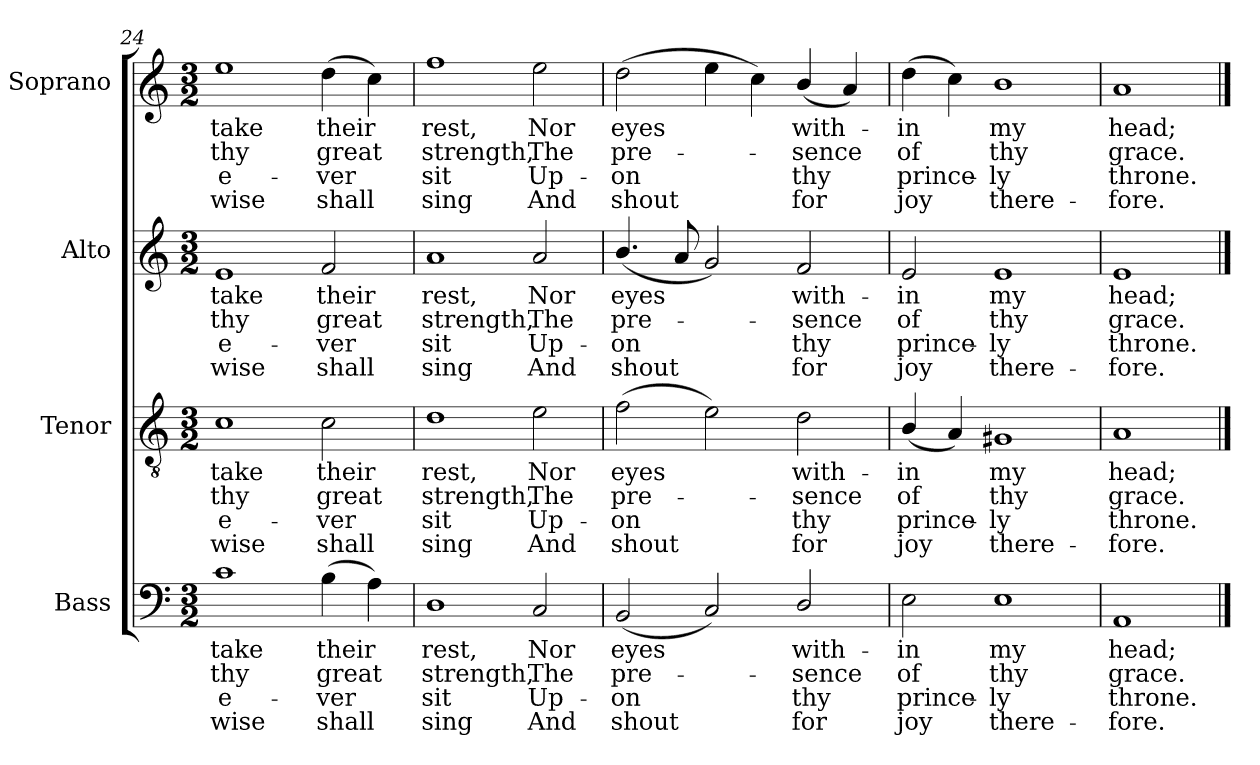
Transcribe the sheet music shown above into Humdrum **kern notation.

**kern	**text	**text	**text	**text	**kern	**text	**text	**text	**text	**kern	**text	**text	**text	**text	**kern	**text	**text	**text	**text
*part4	*part4	*part4	*part4	*part4	*part3	*part3	*part3	*part3	*part3	*part2	*part2	*part2	*part2	*part2	*part1	*part1	*part1	*part1	*part1
*staff4	*staff4	*staff4	*staff4	*staff4	*staff3	*staff3	*staff3	*staff3	*staff3	*staff2	*staff2	*staff2	*staff2	*staff2	*staff1	*staff1	*staff1	*staff1	*staff1
*I"Bass	*	*	*	*	*I"Tenor	*	*	*	*	*I"Alto	*	*	*	*	*I"Soprano	*	*	*	*
*I'B.	*	*	*	*	*I'T.	*	*	*	*	*I'A.	*	*	*	*	*I'S.	*	*	*	*
*clefF4	*	*	*	*	*clefGv2	*	*	*	*	*clefG2	*	*	*	*	*clefG2	*	*	*	*
*	*	*	*	*	*ITrd7c12	*	*	*	*	*	*	*	*	*	*	*	*	*	*
*k[]	*	*	*	*	*k[]	*	*	*	*	*k[]	*	*	*	*	*k[]	*	*	*	*
*a:	*	*	*	*	*a:	*	*	*	*	*a:	*	*	*	*	*a:	*	*	*	*
*M3/2	*	*	*	*	*M3/2	*	*	*	*	*M3/2	*	*	*	*	*M3/2	*	*	*	*
=24	=24	=24	=24	=24	=24	=24	=24	=24	=24	=24	=24	=24	=24	=24	=24	=24	=24	=24	=24
!	!LO:LY:b:color=#000000	!LO:LY:b:color=#000000	!LO:LY:b:color=#000000	!LO:LY:b:color=#000000	!	!	!	!	!	!	!	!	!	!	!	!	!	!	!
!	!	!	!	!	!	!LO:LY:b:color=#000000	!LO:LY:b:color=#000000	!LO:LY:b:color=#000000	!LO:LY:b:color=#000000	!	!	!	!	!	!	!	!	!	!
!	!	!	!	!	!	!	!	!	!	!	!LO:LY:b:color=#000000	!LO:LY:b:color=#000000	!LO:LY:b:color=#000000	!LO:LY:b:color=#000000	!	!	!	!	!
!	!	!	!	!	!	!	!	!	!	!	!	!	!	!	!	!LO:LY:b:color=#000000	!LO:LY:b:color=#000000	!LO:LY:b:color=#000000	!LO:LY:b:color=#000000
1ci	take	thy	-e-	-wise	1Ci	take	thy	-e-	-wise	1ei	take	thy	-e-	-wise	1eei	take	thy	-e-	-wise
!	!LO:LY:b:color=#000000	!LO:LY:b:color=#000000	!LO:LY:b:color=#000000	!LO:LY:b:color=#000000	!	!	!	!	!	!	!	!	!	!	!	!	!	!	!
!	!	!	!	!	!	!LO:LY:b:color=#000000	!LO:LY:b:color=#000000	!LO:LY:b:color=#000000	!LO:LY:b:color=#000000	!	!	!	!	!	!	!	!	!	!
!	!	!	!	!	!	!	!	!	!	!	!LO:LY:b:color=#000000	!LO:LY:b:color=#000000	!LO:LY:b:color=#000000	!LO:LY:b:color=#000000	!	!	!	!	!
!	!	!	!	!	!	!	!	!	!	!	!	!	!	!	!	!LO:LY:b:color=#000000	!LO:LY:b:color=#000000	!LO:LY:b:color=#000000	!LO:LY:b:color=#000000
(4Bi\	their	great	ver	shall	2Ci\	their	great	ver	shall	2fi/	their	great	ver	shall	(4ddi\	their	great	ver	shall
4Ai\)	.	.	.	.	.	.	.	.	.	.	.	.	.	.	4cci\)	.	.	.	.
=25	=25	=25	=25	=25	=25	=25	=25	=25	=25	=25	=25	=25	=25	=25	=25	=25	=25	=25	=25
!	!LO:LY:b:color=#000000	!LO:LY:b:color=#000000	!LO:LY:b:color=#000000	!LO:LY:b:color=#000000	!	!	!	!	!	!	!	!	!	!	!	!	!	!	!
!	!	!	!	!	!	!LO:LY:b:color=#000000	!LO:LY:b:color=#000000	!LO:LY:b:color=#000000	!LO:LY:b:color=#000000	!	!	!	!	!	!	!	!	!	!
!	!	!	!	!	!	!	!	!	!	!	!LO:LY:b:color=#000000	!LO:LY:b:color=#000000	!LO:LY:b:color=#000000	!LO:LY:b:color=#000000	!	!	!	!	!
!	!	!	!	!	!	!	!	!	!	!	!	!	!	!	!	!LO:LY:b:color=#000000	!LO:LY:b:color=#000000	!LO:LY:b:color=#000000	!LO:LY:b:color=#000000
1Di	rest,	strength,	sit	sing	1Di	rest,	strength,	sit	sing	1ai	rest,	strength,	sit	sing	1ffi	rest,	strength,	sit	sing
!	!LO:LY:b:color=#000000	!LO:LY:b:color=#000000	!LO:LY:b:color=#000000	!LO:LY:b:color=#000000	!	!	!	!	!	!	!	!	!	!	!	!	!	!	!
!	!	!	!	!	!	!LO:LY:b:color=#000000	!LO:LY:b:color=#000000	!LO:LY:b:color=#000000	!LO:LY:b:color=#000000	!	!	!	!	!	!	!	!	!	!
!	!	!	!	!	!	!	!	!	!	!	!LO:LY:b:color=#000000	!LO:LY:b:color=#000000	!LO:LY:b:color=#000000	!LO:LY:b:color=#000000	!	!	!	!	!
!	!	!	!	!	!	!	!	!	!	!	!	!	!	!	!	!LO:LY:b:color=#000000	!LO:LY:b:color=#000000	!LO:LY:b:color=#000000	!LO:LY:b:color=#000000
2Ci/	Nor	The	Up-	-And	2Ei\	Nor	The	Up-	-And	2ai/	Nor	The	Up-	-And	2eei\	Nor	The	Up-	-And
=26	=26	=26	=26	=26	=26	=26	=26	=26	=26	=26	=26	=26	=26	=26	=26	=26	=26	=26	=26
!	!LO:LY:b:color=#000000	!LO:LY:b:color=#000000	!LO:LY:b:color=#000000	!LO:LY:b:color=#000000	!	!	!	!	!	!	!	!	!	!	!	!	!	!	!
!	!	!	!	!	!	!LO:LY:b:color=#000000	!LO:LY:b:color=#000000	!LO:LY:b:color=#000000	!LO:LY:b:color=#000000	!	!	!	!	!	!	!	!	!	!
!	!	!	!	!	!	!	!	!	!	!	!LO:LY:b:color=#000000	!LO:LY:b:color=#000000	!LO:LY:b:color=#000000	!LO:LY:b:color=#000000	!	!	!	!	!
!	!	!	!	!	!	!	!	!	!	!	!	!	!	!	!	!LO:LY:b:color=#000000	!LO:LY:b:color=#000000	!LO:LY:b:color=#000000	!LO:LY:b:color=#000000
(2BBi/	eyes	pre-	on	shout	(2Fi\	eyes	pre-	on	shout	(4.bi/	eyes	pre-	on	shout	(2ddi\	eyes	pre-	on	shout
.	.	.	.	.	.	.	.	.	.	8ai/	.	.	.	.	.	.	.	.	.
2Ci/)	.	.	.	.	2Ei\)	.	.	.	.	2gi/)	.	.	.	.	4eei\	.	.	.	.
.	.	.	.	.	.	.	.	.	.	.	.	.	.	.	4cci\)	.	.	.	.
!	!LO:LY:b:color=#000000	!LO:LY:b:color=#000000	!LO:LY:b:color=#000000	!LO:LY:b:color=#000000	!	!	!	!	!	!	!	!	!	!	!	!	!	!	!
!	!	!	!	!	!	!LO:LY:b:color=#000000	!LO:LY:b:color=#000000	!LO:LY:b:color=#000000	!LO:LY:b:color=#000000	!	!	!	!	!	!	!	!	!	!
!	!	!	!	!	!	!	!	!	!	!	!LO:LY:b:color=#000000	!LO:LY:b:color=#000000	!LO:LY:b:color=#000000	!LO:LY:b:color=#000000	!	!	!	!	!
!	!	!	!	!	!	!	!	!	!	!	!	!	!	!	!	!LO:LY:b:color=#000000	!LO:LY:b:color=#000000	!LO:LY:b:color=#000000	!LO:LY:b:color=#000000
2Di/	with-	-sence	thy	for	2Di\	with-	-sence	thy	for	2fi/	with-	-sence	thy	for	(4bi/	with-	-sence	thy	for
.	.	.	.	.	.	.	.	.	.	.	.	.	.	.	4ai/)	.	.	.	.
=27	=27	=27	=27	=27	=27	=27	=27	=27	=27	=27	=27	=27	=27	=27	=27	=27	=27	=27	=27
!	!LO:LY:b:color=#000000	!LO:LY:b:color=#000000	!LO:LY:b:color=#000000	!LO:LY:b:color=#000000	!	!	!	!	!	!	!	!	!	!	!	!	!	!	!
!	!	!	!	!	!	!LO:LY:b:color=#000000	!LO:LY:b:color=#000000	!LO:LY:b:color=#000000	!LO:LY:b:color=#000000	!	!	!	!	!	!	!	!	!	!
!	!	!	!	!	!	!	!	!	!	!	!LO:LY:b:color=#000000	!LO:LY:b:color=#000000	!LO:LY:b:color=#000000	!LO:LY:b:color=#000000	!	!	!	!	!
!	!	!	!	!	!	!	!	!	!	!	!	!	!	!	!	!LO:LY:b:color=#000000	!LO:LY:b:color=#000000	!LO:LY:b:color=#000000	!LO:LY:b:color=#000000
2Ei\	-in	of	prince-	-joy	(4BBi/	-in	of	prince-	-joy	2ei/	-in	of	prince-	-joy	(4ddi\	-in	of	prince-	-joy
.	.	.	.	.	4AAi/)	.	.	.	.	.	.	.	.	.	4cci\)	.	.	.	.
!	!LO:LY:b:color=#000000	!LO:LY:b:color=#000000	!LO:LY:b:color=#000000	!LO:LY:b:color=#000000	!	!	!	!	!	!	!	!	!	!	!	!	!	!	!
!	!	!	!	!	!	!LO:LY:b:color=#000000	!LO:LY:b:color=#000000	!LO:LY:b:color=#000000	!LO:LY:b:color=#000000	!	!	!	!	!	!	!	!	!	!
!	!	!	!	!	!	!	!	!	!	!	!LO:LY:b:color=#000000	!LO:LY:b:color=#000000	!LO:LY:b:color=#000000	!LO:LY:b:color=#000000	!	!	!	!	!
!	!	!	!	!	!	!	!	!	!	!	!	!	!	!	!	!LO:LY:b:color=#000000	!LO:LY:b:color=#000000	!LO:LY:b:color=#000000	!LO:LY:b:color=#000000
1Ei	my	thy	ly	there-	1GG#Xi	my	thy	ly	there-	1ei	my	thy	ly	there-	1bi	my	thy	ly	there-
=28	=28	=28	=28	=28	=28	=28	=28	=28	=28	=28	=28	=28	=28	=28	=28	=28	=28	=28	=28
!	!LO:LY:b:color=#000000	!LO:LY:b:color=#000000	!LO:LY:b:color=#000000	!LO:LY:b:color=#000000	!	!	!	!	!	!	!	!	!	!	!	!	!	!	!
!	!	!	!	!	!	!LO:LY:b:color=#000000	!LO:LY:b:color=#000000	!LO:LY:b:color=#000000	!LO:LY:b:color=#000000	!	!	!	!	!	!	!	!	!	!
!	!	!	!	!	!	!	!	!	!	!	!LO:LY:b:color=#000000	!LO:LY:b:color=#000000	!LO:LY:b:color=#000000	!LO:LY:b:color=#000000	!	!	!	!	!
!	!	!	!	!	!	!	!	!	!	!	!	!	!	!	!	!LO:LY:b:color=#000000	!LO:LY:b:color=#000000	!LO:LY:b:color=#000000	!LO:LY:b:color=#000000
1AAi	head;	grace.	-throne.	fore.	1AAi	head;	grace.	-throne.	fore.	1ei	head;	grace.	-throne.	fore.	1ai	head;	grace.	-throne.	fore.
==	==	==	==	==	==	==	==	==	==	==	==	==	==	==	==	==	==	==	==
*-	*-	*-	*-	*-	*-	*-	*-	*-	*-	*-	*-	*-	*-	*-	*-	*-	*-	*-	*-
